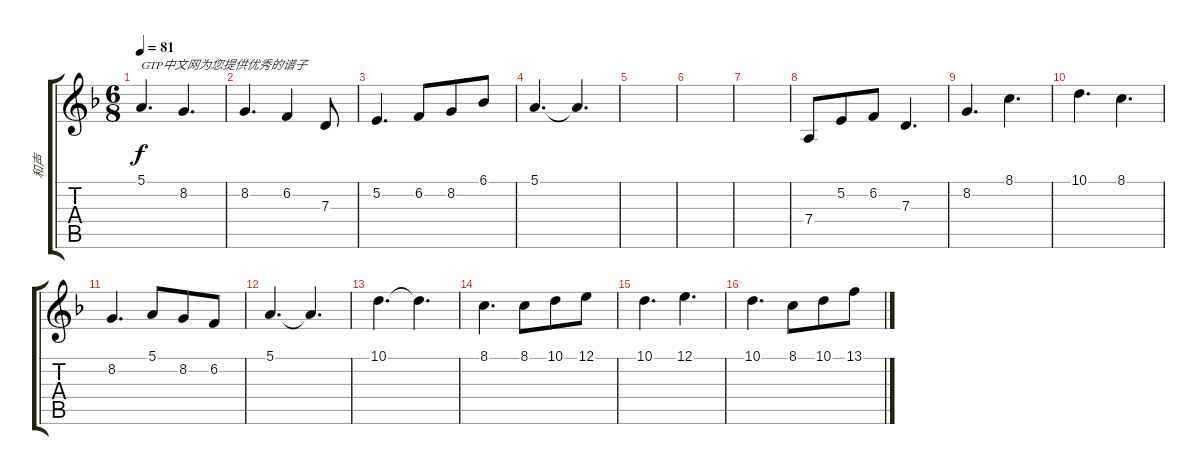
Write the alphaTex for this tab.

\track ("和声" "和声") {instrument stringensemble1}
\staff {score tabs}
\tuning (E4 B3 G3 D3 A2 E2) {hide}
\ts (6 8)
\tempo 81
\clef g2
\ks f
5.1.4{d txt "GTP中文网为您提供优秀的谱子" dy f} 8.2.4{d} |
8.2.4{d} 6.2.4 7.3.8 |
5.2.4{d} 6.2.8 8.2.8 6.1.8 |
5.1.4{d} 5.1{t}.4{d} |
|
|
|
7.4.8{instrument violin} 5.2.8 6.2.8 7.3.4{d} |
8.2.4{d instrument stringensemble1} 8.1.4{d} |
10.1.4{d} 8.1.4{d} |
8.2.4{d} 5.1.8 8.2.8 6.2.8 |
5.1.4{d} 5.1{t}.4{d} |
10.1.4{d} 10.1{t}.4{d} |
8.1.4{d} 8.1.8 10.1.8 12.1.8 |
10.1.4{d} 12.1.4{d} |
10.1.4{d} 8.1.8 10.1.8 13.1.8
